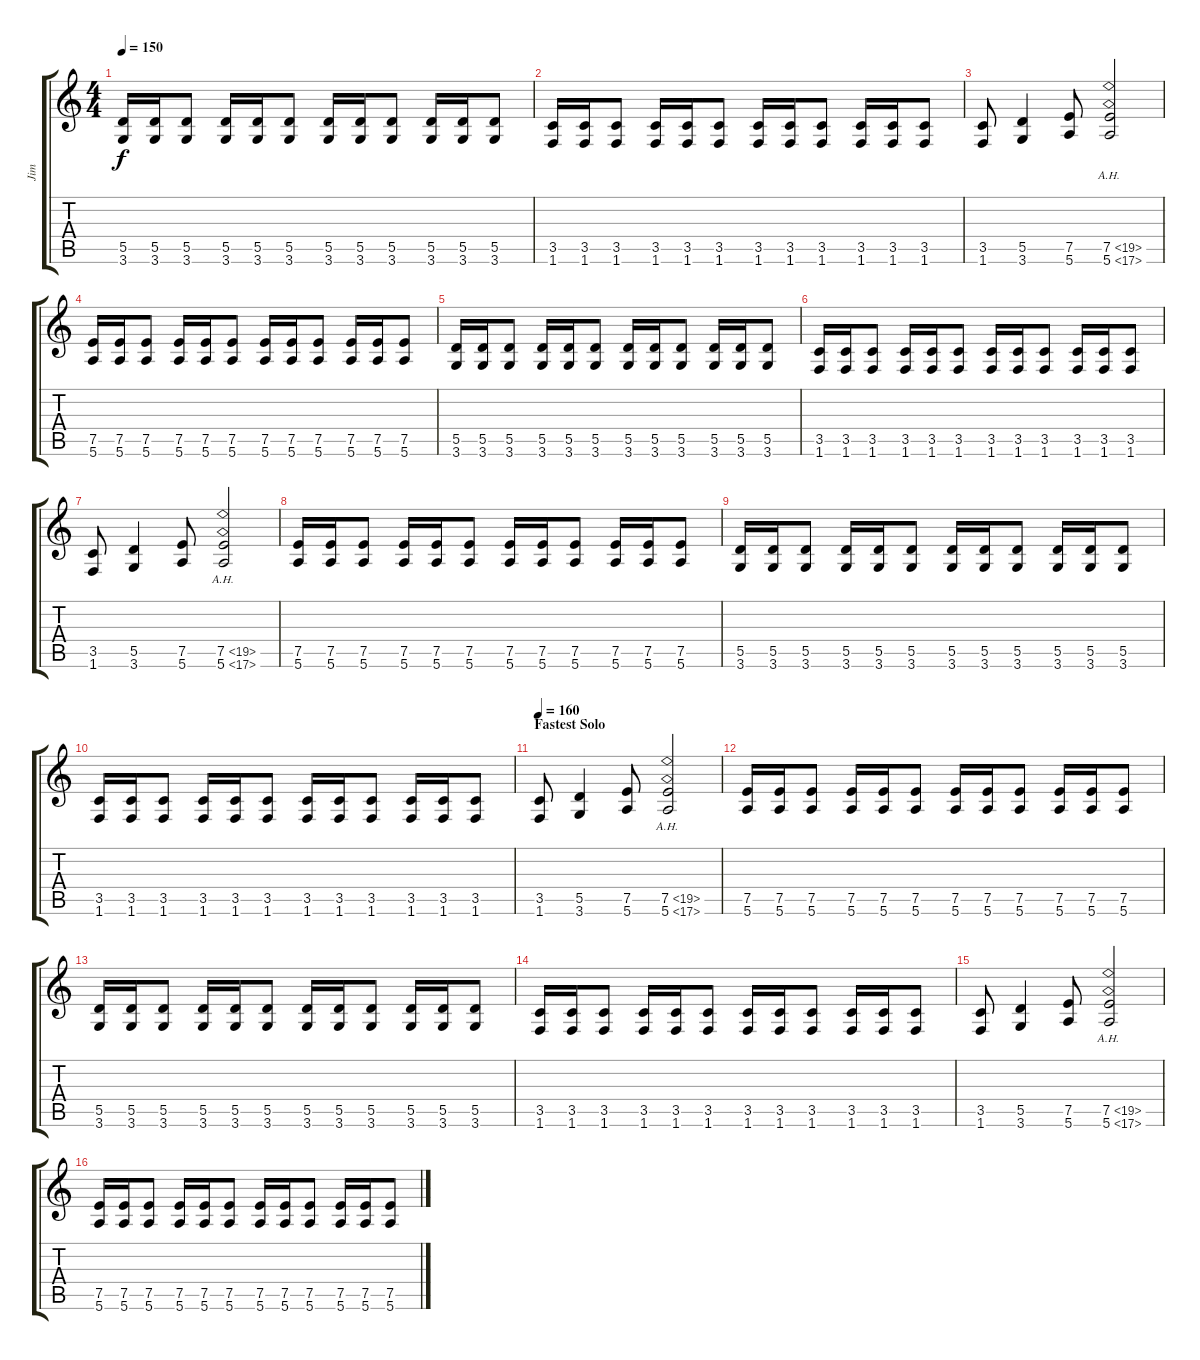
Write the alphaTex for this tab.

\track ("Jim" "Jim") {instrument distortionguitar}
\staff {score tabs}
\tuning (E4 B3 G3 D3 A2 E2) {hide}
\ts (4 4)
\tempo 150
\clef g2
\ks c
(5.5 3.6).16{dy f} (5.5 3.6).16 (5.5 3.6).8 (5.5 3.6).16 (5.5 3.6).16 (5.5 3.6).8 (5.5 3.6).16 (5.5 3.6).16 (5.5 3.6).8 (5.5 3.6).16 (5.5 3.6).16 (5.5 3.6).8 |
(3.5 1.6).16 (3.5 1.6).16 (3.5 1.6).8 (3.5 1.6).16 (3.5 1.6).16 (3.5 1.6).8 (3.5 1.6).16 (3.5 1.6).16 (3.5 1.6).8 (3.5 1.6).16 (3.5 1.6).16 (3.5 1.6).8 |
(3.5 1.6).8 (5.5 3.6).4 (7.5 5.6).8 (7.5{ah 12} 5.6{ah 12}).2 |
(7.5 5.6).16 (7.5 5.6).16 (7.5 5.6).8 (7.5 5.6).16 (7.5 5.6).16 (7.5 5.6).8 (7.5 5.6).16 (7.5 5.6).16 (7.5 5.6).8 (7.5 5.6).16 (7.5 5.6).16 (7.5 5.6).8 |
(5.5 3.6).16 (5.5 3.6).16 (5.5 3.6).8 (5.5 3.6).16 (5.5 3.6).16 (5.5 3.6).8 (5.5 3.6).16 (5.5 3.6).16 (5.5 3.6).8 (5.5 3.6).16 (5.5 3.6).16 (5.5 3.6).8 |
(3.5 1.6).16 (3.5 1.6).16 (3.5 1.6).8 (3.5 1.6).16 (3.5 1.6).16 (3.5 1.6).8 (3.5 1.6).16 (3.5 1.6).16 (3.5 1.6).8 (3.5 1.6).16 (3.5 1.6).16 (3.5 1.6).8 |
(3.5 1.6).8 (5.5 3.6).4 (7.5 5.6).8 (7.5{ah 12} 5.6{ah 12}).2 |
(7.5 5.6).16 (7.5 5.6).16 (7.5 5.6).8 (7.5 5.6).16 (7.5 5.6).16 (7.5 5.6).8 (7.5 5.6).16 (7.5 5.6).16 (7.5 5.6).8 (7.5 5.6).16 (7.5 5.6).16 (7.5 5.6).8 |
(5.5 3.6).16 (5.5 3.6).16 (5.5 3.6).8 (5.5 3.6).16 (5.5 3.6).16 (5.5 3.6).8 (5.5 3.6).16 (5.5 3.6).16 (5.5 3.6).8 (5.5 3.6).16 (5.5 3.6).16 (5.5 3.6).8 |
(3.5 1.6).16 (3.5 1.6).16 (3.5 1.6).8 (3.5 1.6).16 (3.5 1.6).16 (3.5 1.6).8 (3.5 1.6).16 (3.5 1.6).16 (3.5 1.6).8 (3.5 1.6).16 (3.5 1.6).16 (3.5 1.6).8 |
\section ("" "Fastest Solo")
\tempo 160
(3.5 1.6).8 (5.5 3.6).4 (7.5 5.6).8 (7.5{ah 12} 5.6{ah 12}).2 |
(7.5 5.6).16 (7.5 5.6).16 (7.5 5.6).8 (7.5 5.6).16 (7.5 5.6).16 (7.5 5.6).8 (7.5 5.6).16 (7.5 5.6).16 (7.5 5.6).8 (7.5 5.6).16 (7.5 5.6).16 (7.5 5.6).8 |
(5.5 3.6).16 (5.5 3.6).16 (5.5 3.6).8 (5.5 3.6).16 (5.5 3.6).16 (5.5 3.6).8 (5.5 3.6).16 (5.5 3.6).16 (5.5 3.6).8 (5.5 3.6).16 (5.5 3.6).16 (5.5 3.6).8 |
(3.5 1.6).16 (3.5 1.6).16 (3.5 1.6).8 (3.5 1.6).16 (3.5 1.6).16 (3.5 1.6).8 (3.5 1.6).16 (3.5 1.6).16 (3.5 1.6).8 (3.5 1.6).16 (3.5 1.6).16 (3.5 1.6).8 |
(3.5 1.6).8 (5.5 3.6).4 (7.5 5.6).8 (7.5{ah 12} 5.6{ah 12}).2 |
(7.5 5.6).16 (7.5 5.6).16 (7.5 5.6).8 (7.5 5.6).16 (7.5 5.6).16 (7.5 5.6).8 (7.5 5.6).16 (7.5 5.6).16 (7.5 5.6).8 (7.5 5.6).16 (7.5 5.6).16 (7.5 5.6).8
